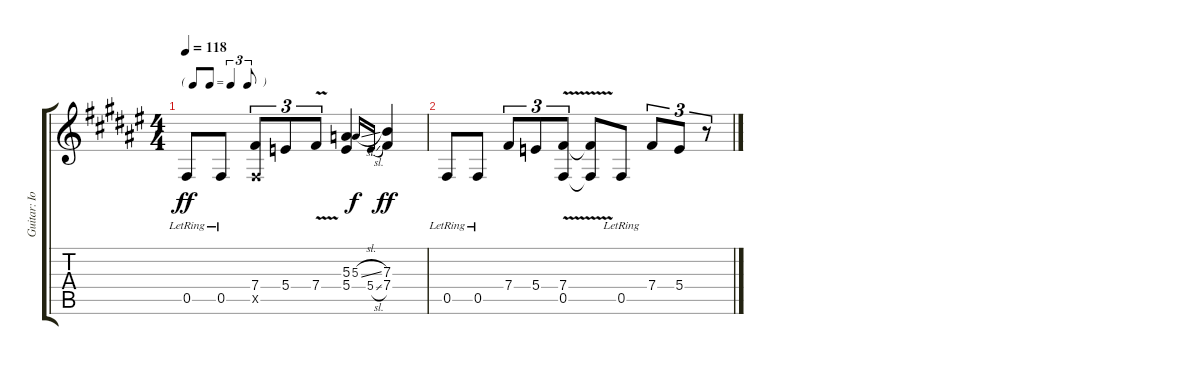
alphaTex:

\track ("Guitar: Iommi" "Guitar: Io") {instrument distortionguitar}
\staff {score tabs}
\tuning (Db4 Ab3 E3 B2 Gb2 Db2) {hide}
\ts (4 4)
\tf triplet8th
\tempo 118
\clef g2
\ks f#
0.5{lr}.8{dy ff} 0.5{lr}.8 (7.4 0.5{x}).8{tu (3 2)} 5.4.8{tu (3 2)} 7.4{v}.8{tu (3 2)} (5.3 5.4).4 5.3{sl}.16{gr onbeat dy f} 5.4{sl}.16{gr onbeat} (7.3 7.4).4{dy ff} |
0.5{lr}.8 0.5{lr}.8 7.4.8{tu (3 2)} 5.4.8{tu (3 2)} (7.4{v} 0.5).8{tu (3 2)} (7.4{t} 0.5{t}).8 0.5{lr}.8 7.4.8{tu (3 2)} 5.4.8{tu (3 2)} r.8{tu (3 2)}
